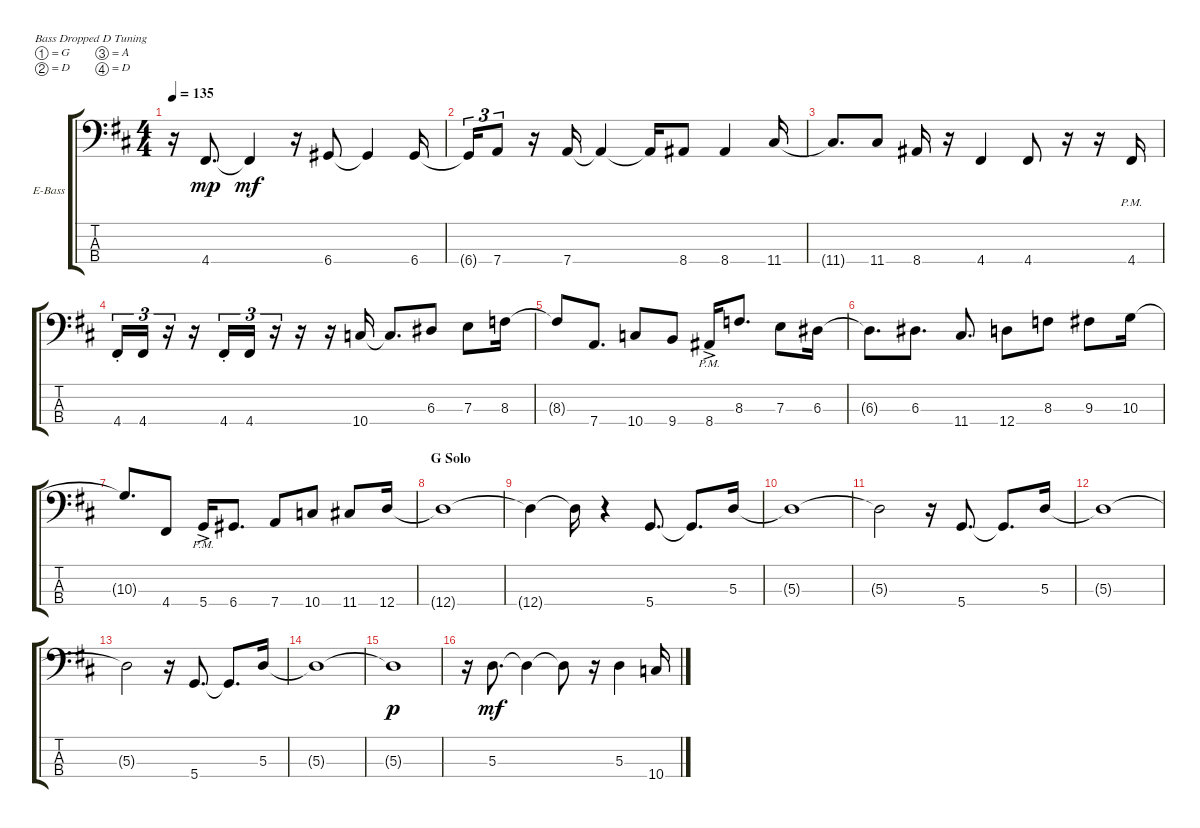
\bracketExtendMode groupsimilarinstruments
\firstSystemTrackNameOrientation horizontal
\otherSystemsTrackNameOrientation horizontal
\track ("Bass" "E-Bass") {instrument electricbassfinger}
\staff {score tabs}
\tuning (G2 D2 A1 D1)
\ts (4 4)
\tempo 135
\clef f4
\ks d
r.16{dy mf} 4.4.8{d dy mp} 4.4{t}.4{dy mf} r.16 6.4.8 6.4{t}.4 6.4.16 |
6.4{t}.16{tu (3 2)} 7.4.8{tu (3 2)} r.16 7.4.16 7.4{t}.4 7.4{t}.16 8.4.8 8.4.4 11.4.16 |
11.4{t}.8{d} 11.4.8 8.4.16 r.16 4.4.4 4.4.8 r.16 r.16 4.4{pm}.16 |
4.4{st}.16{tu (3 2)} 4.4.16{tu (3 2)} r.16{tu (3 2)} r.16 4.4{st}.16{tu (3 2)} 4.4.16{tu (3 2)} r.16{tu (3 2)} r.16 r.16 10.4.16 10.4{t}.8{d} 6.3.8 7.3.8 8.3.16 |
8.3{t}.8 7.4.8{d} 10.4.8 9.4.8 8.4{ac pm}.16 8.3.8{d} 7.3.8 6.3.16 |
6.3{t}.8{d} 6.3.8{d} 11.4.8{d} 12.4.8 8.3.8 9.3.8 10.3.16 |
10.3{t}.8{d} 4.4.8 5.4{ac pm}.16 6.4.8{d} 7.4.8 10.4.8 11.4.8 12.4.16 |
\section ("" "G Solo")
12.4{t}.1 |
12.4{t}.4 12.4{t}.16 r.4 5.4.8{d} 5.4{t}.8{d} 5.3.16 |
5.3{t}.1 |
5.3{t}.2 r.16 5.4.8{d} 5.4{t}.8{d} 5.3.16 |
5.3{t}.1 |
5.3{t}.2 r.16 5.4.8{d} 5.4{t}.8{d} 5.3.16 |
5.3{t}.1 |
5.3{t}.1{dy p} |
r.16 5.3.8{d dy mf} 5.3{t}.4 5.3{t}.8 r.16 5.3.4 10.4.16
